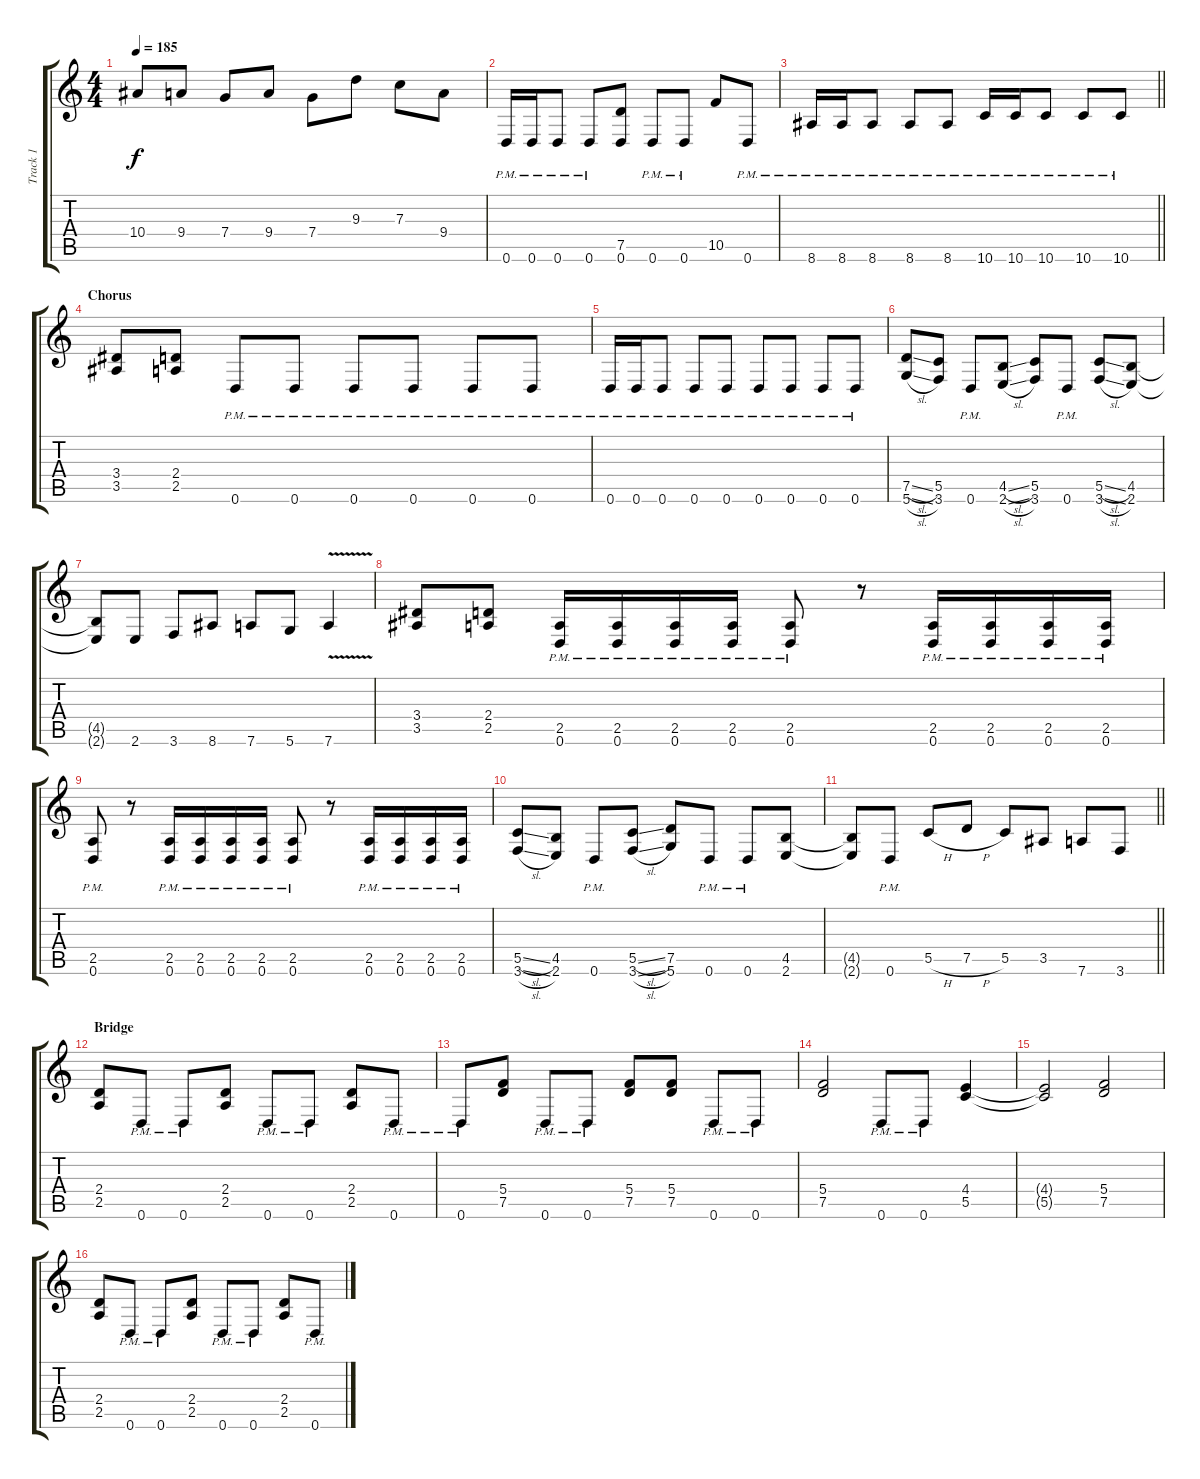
\track ("Track 1" "Track 1") {instrument distortionguitar}
\staff {score tabs}
\tuning (D4 A3 F3 C3 G2 D2) {hide}
\ts (4 4)
\tempo 185
\clef g2
\ks c
10.4.8{dy f} 9.4.8 7.4.8 9.4.8 7.4.8 9.3.8 7.3.8 9.4.8 |
0.6{pm}.16 0.6{pm}.16 0.6{pm}.8 0.6{pm}.8 (7.5 0.6).8 0.6{pm}.8 0.6{pm}.8 10.5.8 0.6{pm}.8 |
\barLineRight lightlight
8.6{pm}.16 8.6{pm}.16 8.6{pm}.8 8.6{pm}.8 8.6{pm}.8 10.6{pm}.16 10.6{pm}.16 10.6{pm}.8 10.6{pm}.8 10.6{pm}.8 |
\section ("" "Chorus")
(3.4 3.5).8 (2.4 2.5).8 0.6{pm}.8 0.6{pm}.8 0.6{pm}.8 0.6{pm}.8 0.6{pm}.8 0.6{pm}.8 |
0.6{pm}.16 0.6{pm}.16 0.6{pm}.8 0.6{pm}.8 0.6{pm}.8 0.6{pm}.8 0.6{pm}.8 0.6{pm}.8 0.6{pm}.8 |
(7.5{sl} 5.6{sl}).8 (5.5 3.6).8 0.6{pm}.8 (4.5{sl} 2.6{sl}).8 (5.5 3.6).8 0.6{pm}.8 (5.5{sl} 3.6{sl}).8 (4.5 2.6).8 |
(4.5{t} 2.6{t}).8 2.6.8 3.6.8 8.6.8 7.6.8 5.6.8 7.6{v}.4 |
(3.4 3.5).8 (2.4 2.5).8 (2.5{pm} 0.6{pm}).16 (2.5{pm} 0.6{pm}).16 (2.5{pm} 0.6{pm}).16 (2.5{pm} 0.6{pm}).16 (2.5{pm} 0.6{pm}).8 r.8 (2.5{pm} 0.6{pm}).16 (2.5{pm} 0.6{pm}).16 (2.5{pm} 0.6{pm}).16 (2.5{pm} 0.6{pm}).16 |
(2.5{pm} 0.6{pm}).8 r.8 (2.5{pm} 0.6{pm}).16 (2.5{pm} 0.6{pm}).16 (2.5{pm} 0.6{pm}).16 (2.5{pm} 0.6{pm}).16 (2.5{pm} 0.6{pm}).8 r.8 (2.5{pm} 0.6{pm}).16 (2.5{pm} 0.6{pm}).16 (2.5{pm} 0.6{pm}).16 (2.5{pm} 0.6{pm}).16 |
(5.5{sl} 3.6{sl}).8 (4.5 2.6).8 0.6{pm}.8 (5.5{sl} 3.6{sl}).8 (7.5 5.6).8 0.6{pm}.8 0.6{pm}.8 (4.5 2.6).8 |
\barLineRight lightlight
(4.5{t} 2.6{t}).8 0.6{pm}.8 5.5{h}.8 7.5{h}.8 5.5.8 3.5.8 7.6.8 3.6.8 |
\section ("" "Bridge")
(2.4 2.5).8 0.6{pm}.8 0.6{pm}.8 (2.4 2.5).8 0.6{pm}.8 0.6{pm}.8 (2.4 2.5).8 0.6{pm}.8 |
0.6{pm}.8 (5.4 7.5).8 0.6{pm}.8 0.6{pm}.8 (5.4 7.5).8 (5.4 7.5).8 0.6{pm}.8 0.6{pm}.8 |
(5.4 7.5).2 0.6{pm}.8 0.6{pm}.8 (4.4 5.5).4 |
(4.4{t} 5.5{t}).2 (5.4 7.5).2 |
(2.4 2.5).8 0.6{pm}.8 0.6{pm}.8 (2.4 2.5).8 0.6{pm}.8 0.6{pm}.8 (2.4 2.5).8 0.6{pm}.8
